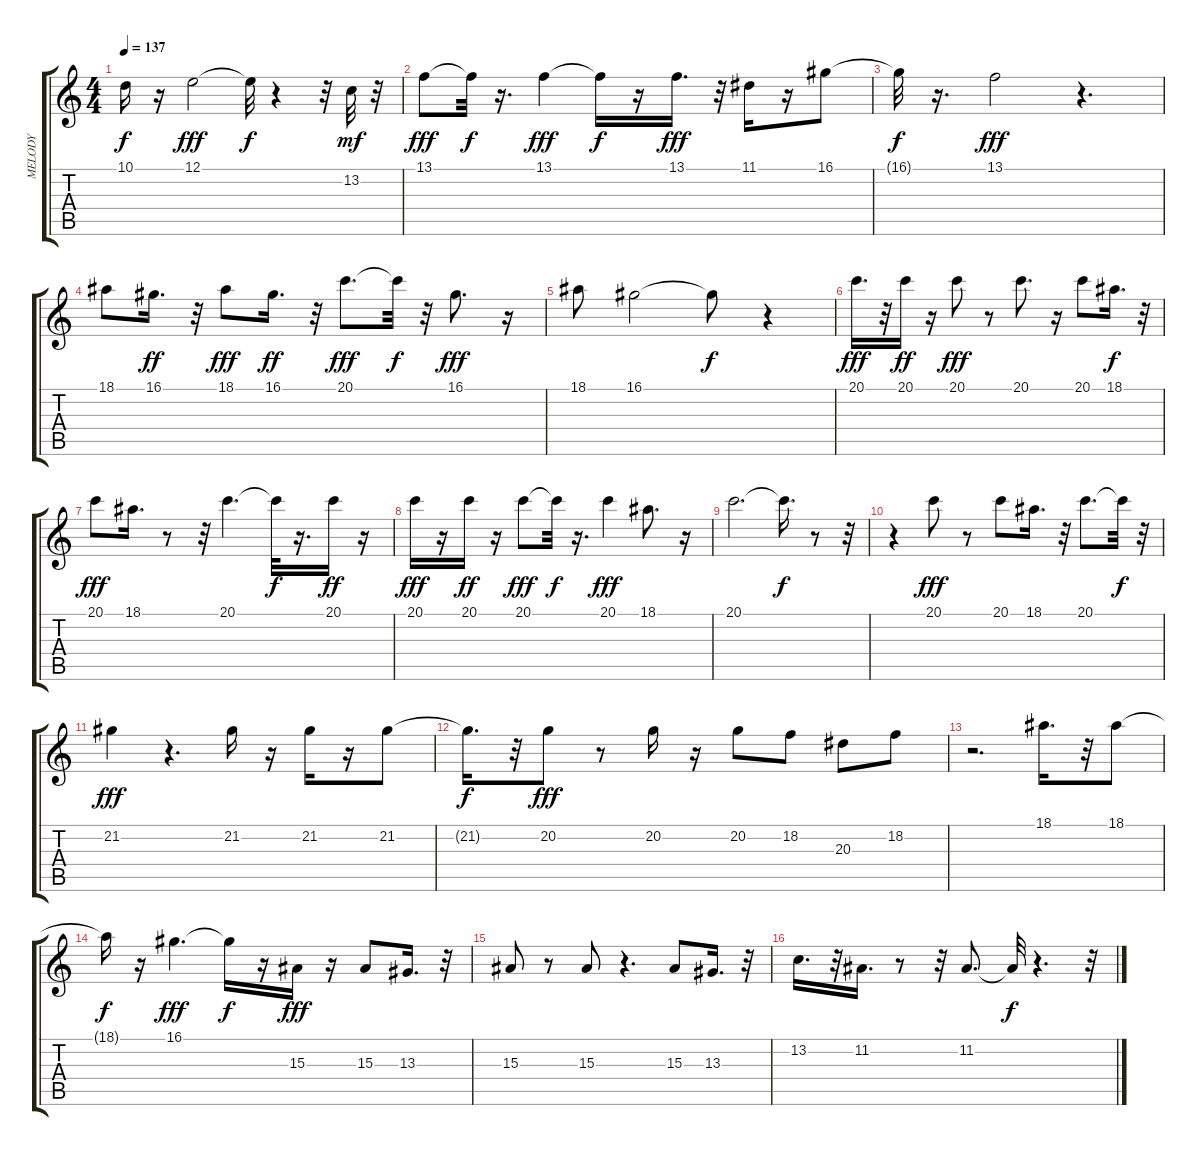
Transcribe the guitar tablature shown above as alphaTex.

\track ("MELODY" "MELODY") {instrument synthbrass1}
\staff {score tabs}
\tuning (E4 B3 G3 D3 A2 E2) {hide}
\ts (4 4)
\tempo 137
\clef g2
\ks c
10.1{t}.16{dy f} r.16 12.1.2{dy fff} 12.1{t}.32{dy f} r.4 r.32 13.2.32{dy mf} r.32 |
13.1.8{dy fff} 13.1{t}.32{dy f} r.16{d} 13.1.4{dy fff} 13.1{t}.16{dy f} r.16 13.1.16{d dy fff} r.32 11.1.16 r.16 16.1.8 |
16.1{t}.32{dy f} r.16{d} 13.1.2{dy fff} r.4{d} |
18.1.8 16.1.16{d dy ff} r.32 18.1.8{dy fff} 16.1.16{d dy ff} r.32 20.1.8{d dy fff} 20.1{t}.32{dy f} r.32 16.1.8{d dy fff} r.16 |
18.1.8 16.1.2 16.1{t}.8{dy f} r.4 |
20.1.16{d dy fff} r.32 20.1.16{dy ff} r.16 20.1.8{dy fff} r.8 20.1.8{d} r.16 20.1.8 18.1.16{d dy f} r.32 |
20.1.8{dy fff} 18.1.16{d} r.8 r.32 20.1.4{d} 20.1{t}.32{dy f} r.16{d} 20.1.16{dy ff} r.16 |
20.1.16{dy fff} r.16 20.1.16{dy ff} r.16 20.1.8{dy fff} 20.1{t}.32{dy f} r.16{d} 20.1.4{dy fff} 18.1.8{d} r.16 |
20.1.2{d} 20.1{t}.16{d dy f} r.8 r.32 |
r.4 20.1.8{dy fff} r.8 20.1.8 18.1.16{d} r.32 20.1.8{d} 20.1{t}.32{dy f} r.32 |
21.2.4{dy fff} r.4{d} 21.2.16 r.16 21.2.16 r.16 21.2.8 |
21.2{t}.16{d dy f} r.32 20.2.8{dy fff} r.8 20.2.16 r.16 20.2.8 18.2.8 20.3.8 18.2.8 |
r.2{d} 18.1.16{d} r.32 18.1.8 |
18.1{t}.16{dy f} r.16 16.1.4{d dy fff} 16.1{t}.16{dy f} r.16 15.3.16{dy fff} r.16 15.3.8 13.3.16{d} r.32 |
15.3.8 r.8 15.3.8 r.4{d} 15.3.8 13.3.16{d} r.32 |
13.2.16{d} r.32 11.2.16{d} r.8 r.32 11.2.8{d} 11.2{t}.32{dy f} r.4{d} r.32
